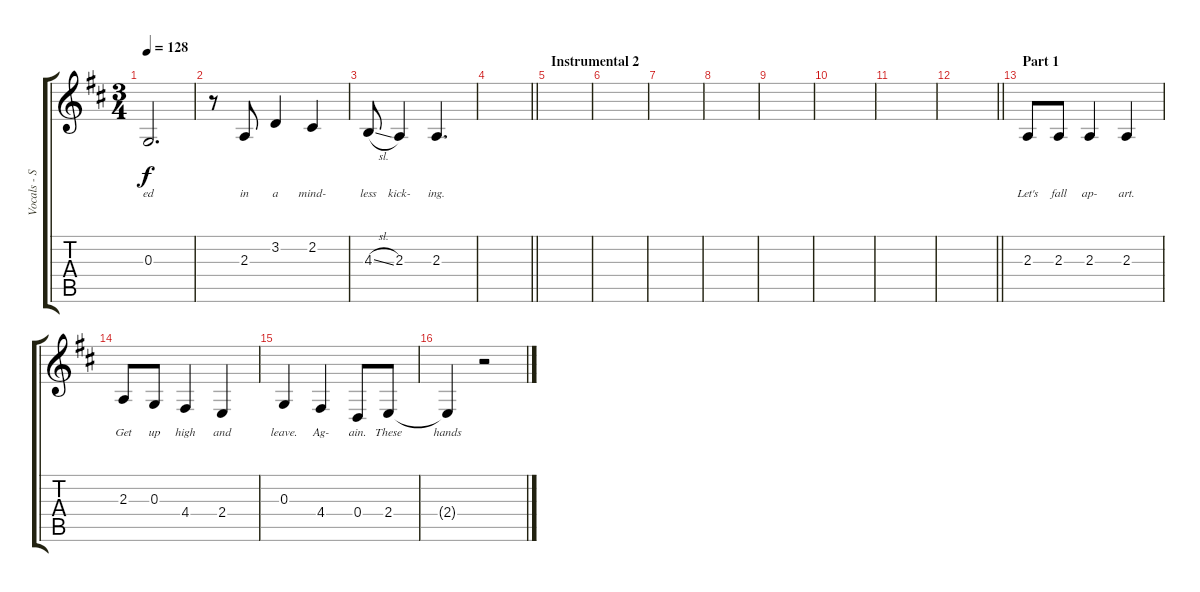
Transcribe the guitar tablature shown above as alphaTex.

\track ("Vocals - Simon Neil" "Vocals - S") {instrument altosax}
\staff {score tabs}
\tuning (E4 B3 G3 D3 A2 E2) {hide}
\ts (3 4)
\tempo 128
\clef g2
\ks d
0.3.2{d lyrics (0 "ed") lyrics (1 "") lyrics (2 "") lyrics (3 "") lyrics (4 "") dy f} |
r.8 2.3.8{lyrics (0 "in") lyrics (1 "") lyrics (2 "") lyrics (3 "") lyrics (4 "")} 3.2.4{lyrics (0 "a") lyrics (1 "") lyrics (2 "") lyrics (3 "") lyrics (4 "")} 2.2.4{lyrics (0 "mind-") lyrics (1 "") lyrics (2 "") lyrics (3 "") lyrics (4 "")} |
4.3{sl}.8{lyrics (0 "less") lyrics (1 "") lyrics (2 "") lyrics (3 "") lyrics (4 "")} 2.3.4{lyrics (0 "kick-") lyrics (1 "") lyrics (2 "") lyrics (3 "") lyrics (4 "")} 2.3.4{d lyrics (0 "ing.") lyrics (1 "") lyrics (2 "") lyrics (3 "") lyrics (4 "")} |
\barLineRight lightlight
|
\section ("" "Instrumental 2")
|
|
|
|
|
|
|
\barLineRight lightlight
|
\section ("" "Part 1")
2.3.8{lyrics (0 "Let's") lyrics (1 "") lyrics (2 "") lyrics (3 "") lyrics (4 "")} 2.3.8{lyrics (0 "fall") lyrics (1 "") lyrics (2 "") lyrics (3 "") lyrics (4 "")} 2.3.4{lyrics (0 "ap-") lyrics (1 "") lyrics (2 "") lyrics (3 "") lyrics (4 "")} 2.3.4{lyrics (0 "art.") lyrics (1 "") lyrics (2 "") lyrics (3 "") lyrics (4 "")} |
2.3.8{lyrics (0 "Get") lyrics (1 "") lyrics (2 "") lyrics (3 "") lyrics (4 "")} 0.3.8{lyrics (0 "up") lyrics (1 "") lyrics (2 "") lyrics (3 "") lyrics (4 "")} 4.4.4{lyrics (0 "high") lyrics (1 "") lyrics (2 "") lyrics (3 "") lyrics (4 "")} 2.4.4{lyrics (0 "and") lyrics (1 "") lyrics (2 "") lyrics (3 "") lyrics (4 "")} |
0.3.4{lyrics (0 "leave.") lyrics (1 "") lyrics (2 "") lyrics (3 "") lyrics (4 "")} 4.4.4{lyrics (0 "Ag-") lyrics (1 "") lyrics (2 "") lyrics (3 "") lyrics (4 "")} 0.4.8{lyrics (0 "ain.") lyrics (1 "") lyrics (2 "") lyrics (3 "") lyrics (4 "")} 2.4.8{lyrics (0 "These") lyrics (1 "") lyrics (2 "") lyrics (3 "") lyrics (4 "")} |
2.4{t}.4{lyrics (0 "hands") lyrics (1 "") lyrics (2 "") lyrics (3 "") lyrics (4 "")} r.2
